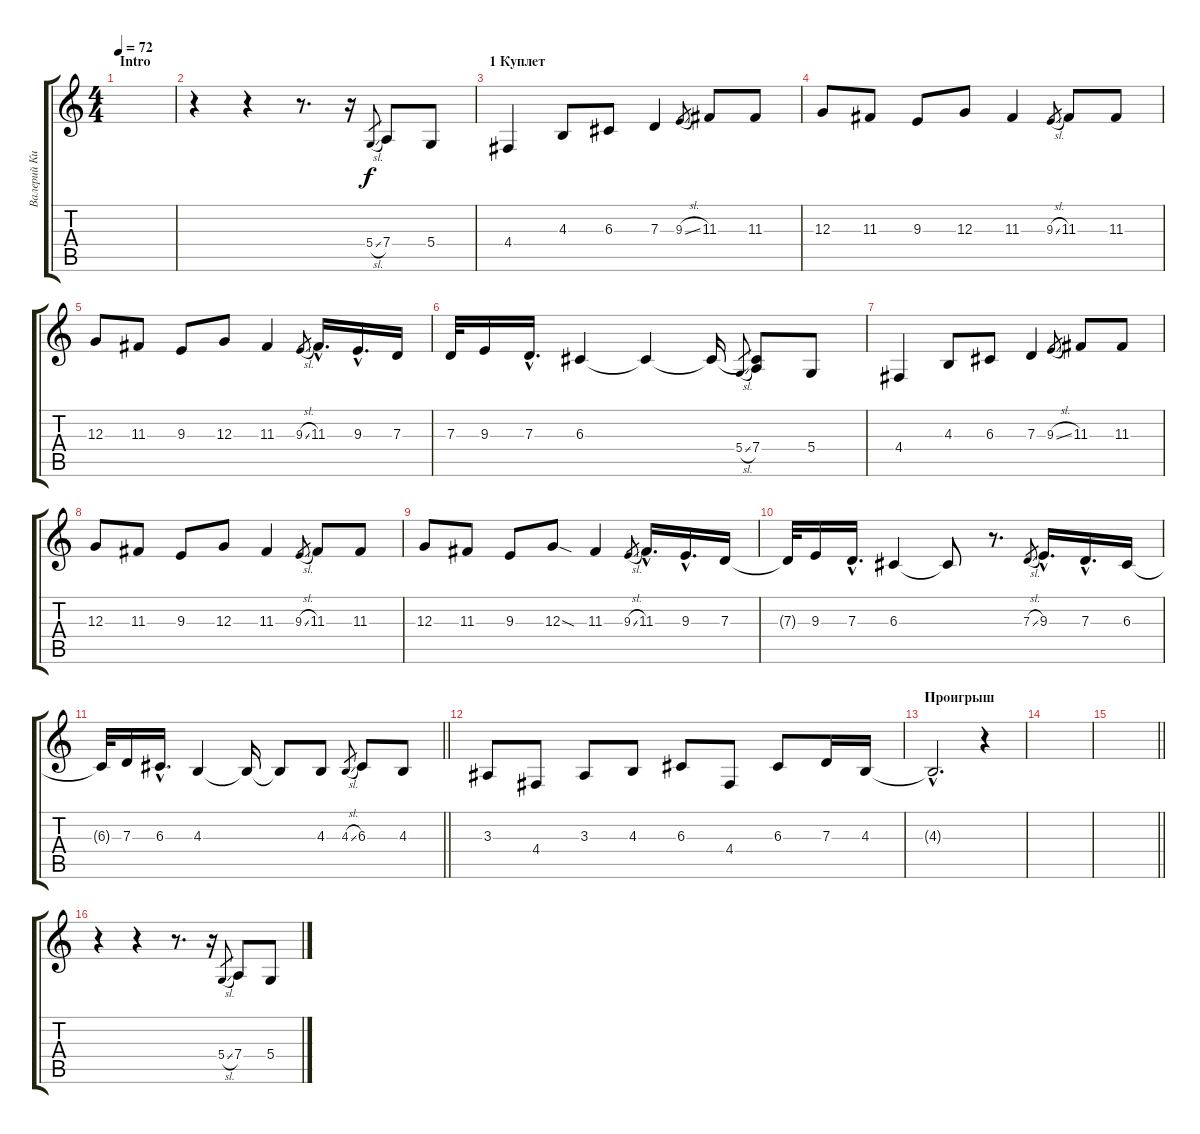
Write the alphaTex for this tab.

\track ("Валерий Кипелов (Vocal)" "Валерий Ки") {instrument flute}
\staff {score tabs}
\tuning (E4 B3 G3 D3 A2 E2) {hide}
\ts (4 4)
\section ("" "Intro")
\tempo 72
\clef g2
\ks c
|
r.4 r.4 r.8{d} r.16 5.4{sl}.8{gr} 7.4.8 5.4.8 |
\section ("" "1 Куплет")
4.4.4 4.3.8 6.3.8 7.3.4 9.3{sl}.8{gr} 11.3.8 11.3.8 |
12.3.8 11.3.8 9.3.8 12.3.8 11.3.4 9.3{sl}.8{gr} 11.3.8 11.3.8 |
12.3.8 11.3.8 9.3.8 12.3.8 11.3.4 9.3{sl}.8{gr} 11.3{hac}.16{d} 9.3{hac}.16{d} 7.3.16 |
7.3.32 9.3.16 7.3{hac}.16{d} 6.3.4 6.3{t}.4 6.3{t}.16 5.4{sl}.8{gr} (6.3{t} 7.4).8 5.4.8 |
4.4.4 4.3.8 6.3.8 7.3.4 9.3{sl}.8{gr} 11.3.8 11.3.8 |
12.3.8 11.3.8 9.3.8 12.3.8 11.3.4 9.3{sl}.8{gr} 11.3.8 11.3.8 |
12.3.8 11.3.8 9.3.8 12.3{sod}.8 11.3.4 9.3{sl}.8{gr} 11.3{hac}.16{d} 9.3{hac}.16{d} 7.3.16 |
7.3{t}.32 9.3.16 7.3{hac}.16{d} 6.3.4 6.3{t}.8 r.8{d} 7.3{sl}.8{gr} 9.3{hac}.16{d} 7.3{hac}.16{d} 6.3.16 |
\barLineRight lightlight
6.3{t}.32 7.3.16 6.3{hac}.16{d} 4.3.4 4.3{t}.16 4.3{t}.8 4.3.8 4.3{sl}.8{gr} 6.3.8 4.3.8 |
3.3.8 4.4.8 3.3.8 4.3.8 6.3.8 4.4.8 6.3.8 7.3.16 4.3.16 |
\section ("" "Проигрыш")
4.3{hac t}.2{d} r.4 |
|
\barLineRight lightlight
|
r.4 r.4 r.8{d} r.16 5.4{sl}.8{gr} 7.4.8 5.4.8
